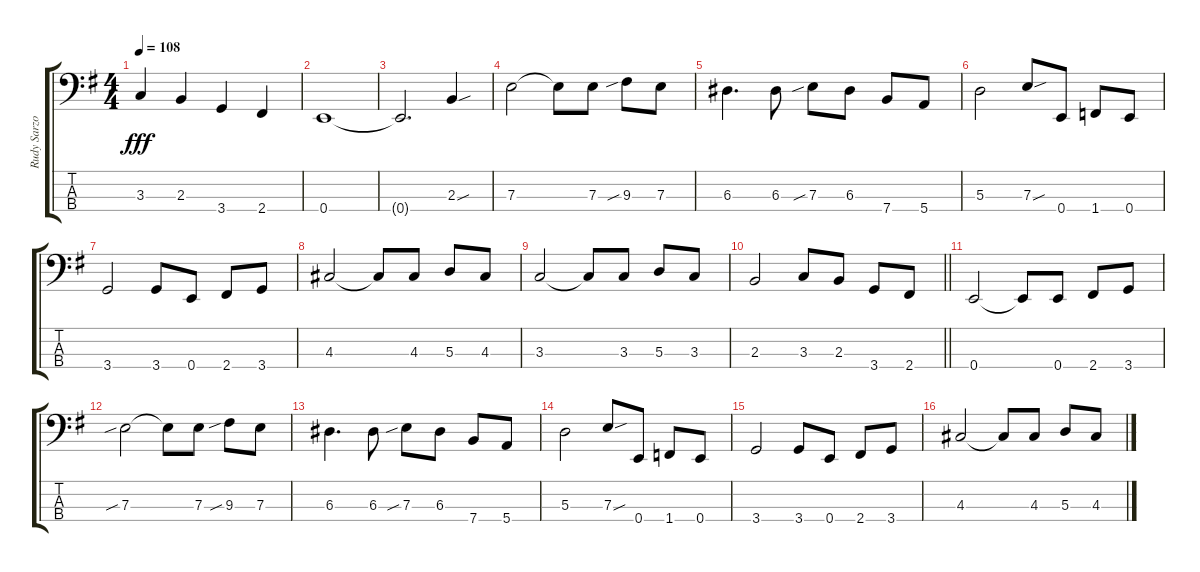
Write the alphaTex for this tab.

\track ("Rudy Sarzo" "Rudy Sarzo") {instrument electricbassfinger}
\staff {score tabs}
\tuning (G2 D2 A1 E1) {hide}
\ts (4 4)
\tempo 108
\clef f4
\ks g
3.3.4{dy fff} 2.3.4 3.4.4 2.4.4 |
0.4.1 |
0.4{t}.2{d} 2.3{sou}.4 |
7.3.2 7.3{t}.8 7.3.8 9.3{sib}.8 7.3.8 |
6.3.4{d} 6.3.8 7.3{sib}.8 6.3.8 7.4.8 5.4.8 |
5.3.2 7.3{sou}.8 0.4.8 1.4.8 0.4.8 |
3.4.2 3.4.8 0.4.8 2.4.8 3.4.8 |
4.3.2 4.3{t}.8 4.3.8 5.3.8 4.3.8 |
3.3.2 3.3{t}.8 3.3.8 5.3.8 3.3.8 |
\barLineRight lightlight
2.3.2 3.3.8 2.3.8 3.4.8 2.4.8 |
0.4.2 0.4{t}.8 0.4.8 2.4.8 3.4.8 |
7.3{sib}.2 7.3{t}.8 7.3.8 9.3{sib}.8 7.3.8 |
6.3.4{d} 6.3.8 7.3{sib}.8 6.3.8 7.4.8 5.4.8 |
5.3.2 7.3{sou}.8 0.4.8 1.4.8 0.4.8 |
3.4.2 3.4.8 0.4.8 2.4.8 3.4.8 |
4.3.2 4.3{t}.8 4.3.8 5.3.8 4.3.8
